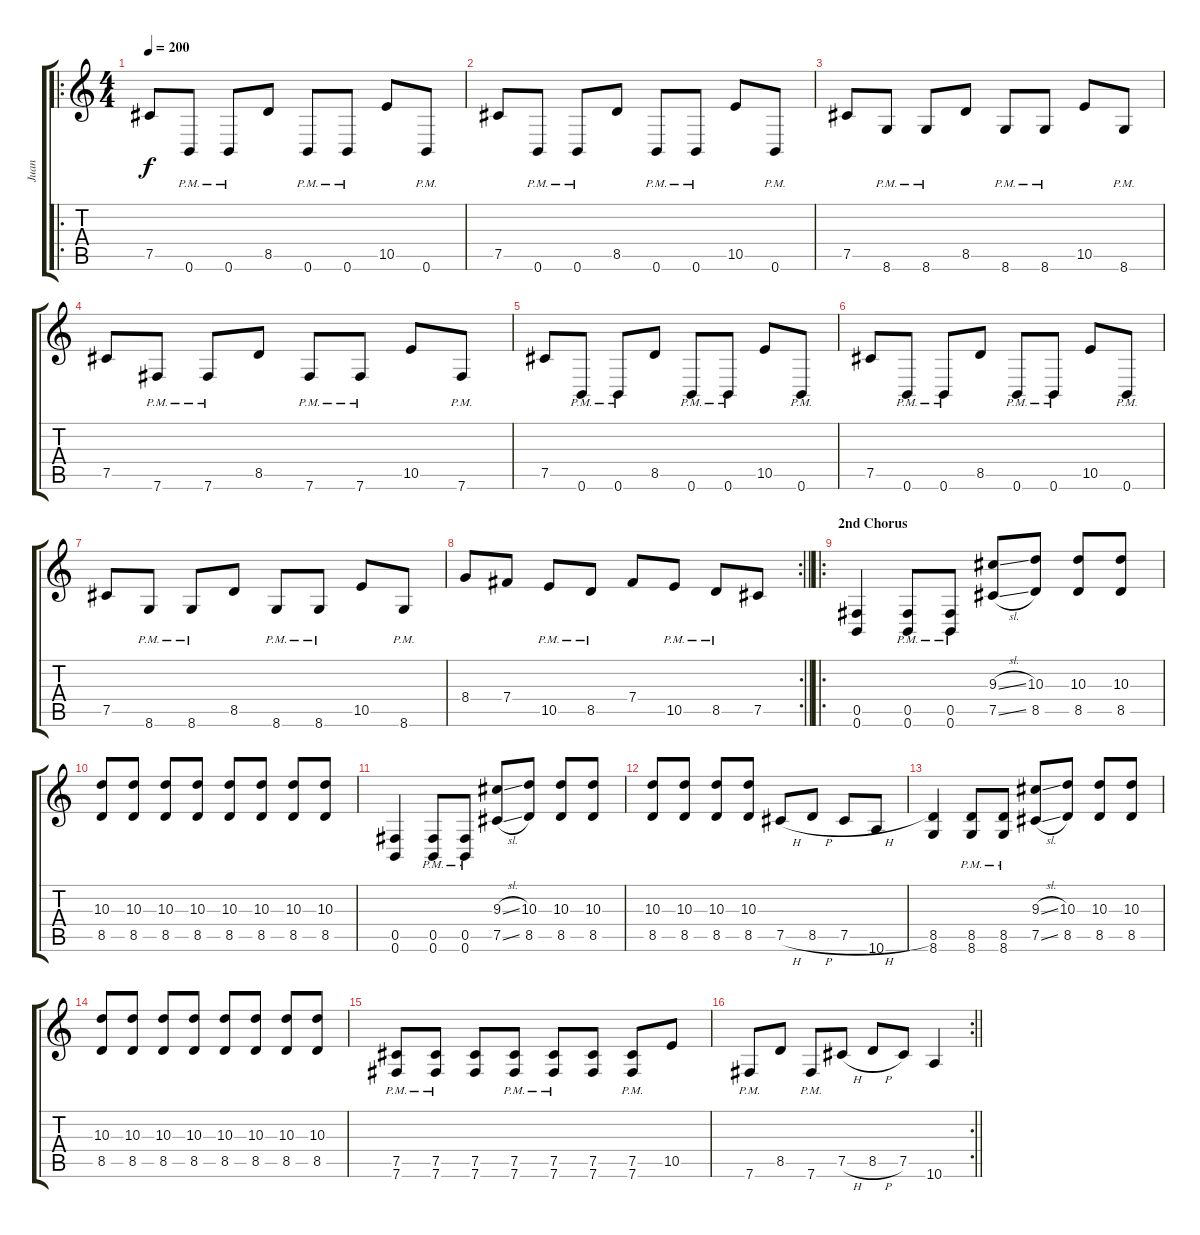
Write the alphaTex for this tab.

\track ("Juan" "Juan") {instrument overdrivenguitar}
\staff {score tabs}
\tuning (Db4 Ab3 E3 B2 Gb2 B1) {hide}
\ro
\ts (4 4)
\tempo 200
\clef g2
\ks c
7.5.8{dy f} 0.6{pm}.8 0.6{pm}.8 8.5.8 0.6{pm}.8 0.6{pm}.8 10.5.8 0.6{pm}.8 |
7.5.8 0.6{pm}.8 0.6{pm}.8 8.5.8 0.6{pm}.8 0.6{pm}.8 10.5.8 0.6{pm}.8 |
7.5.8 8.6{pm}.8 8.6{pm}.8 8.5.8 8.6{pm}.8 8.6{pm}.8 10.5.8 8.6{pm}.8 |
7.5.8 7.6{pm}.8 7.6{pm}.8 8.5.8 7.6{pm}.8 7.6{pm}.8 10.5.8 7.6{pm}.8 |
7.5.8 0.6{pm}.8 0.6{pm}.8 8.5.8 0.6{pm}.8 0.6{pm}.8 10.5.8 0.6{pm}.8 |
7.5.8 0.6{pm}.8 0.6{pm}.8 8.5.8 0.6{pm}.8 0.6{pm}.8 10.5.8 0.6{pm}.8 |
7.5.8 8.6{pm}.8 8.6{pm}.8 8.5.8 8.6{pm}.8 8.6{pm}.8 10.5.8 8.6{pm}.8 |
\rc 2
\barLineRight lightlight
8.4.8 7.4.8 10.5{pm}.8 8.5{pm}.8 7.4.8 10.5{pm}.8 8.5{pm}.8 7.5.8 |
\ro
\section ("" "2nd Chorus")
(0.5 0.6).4 (0.5{pm} 0.6{pm}).8 (0.5{pm} 0.6{pm}).8 (9.3{sl} 7.5{sl}).8 (10.3 8.5).8 (10.3 8.5).8 (10.3 8.5).8 |
(10.3 8.5).8 (10.3 8.5).8 (10.3 8.5).8 (10.3 8.5).8 (10.3 8.5).8 (10.3 8.5).8 (10.3 8.5).8 (10.3 8.5).8 |
(0.5 0.6).4 (0.5{pm} 0.6{pm}).8 (0.5{pm} 0.6{pm}).8 (9.3{sl} 7.5{sl}).8 (10.3 8.5).8 (10.3 8.5).8 (10.3 8.5).8 |
(10.3 8.5).8 (10.3 8.5).8 (10.3 8.5).8 (10.3 8.5).8 7.5{h}.8 8.5{h}.8 7.5{h}.8 10.6.8 |
(8.5 8.6).4 (8.5{pm} 8.6{pm}).8 (8.5{pm} 8.6{pm}).8 (9.3{sl} 7.5{sl}).8 (10.3 8.5).8 (10.3 8.5).8 (10.3 8.5).8 |
(10.3 8.5).8 (10.3 8.5).8 (10.3 8.5).8 (10.3 8.5).8 (10.3 8.5).8 (10.3 8.5).8 (10.3 8.5).8 (10.3 8.5).8 |
(7.5{pm} 7.6{pm}).8 (7.5{pm} 7.6{pm}).8 (7.5 7.6).8 (7.5{pm} 7.6{pm}).8 (7.5{pm} 7.6{pm}).8 (7.5 7.6).8 (7.5{pm} 7.6{pm}).8 10.5.8 |
\rc 2
\barLineRight lightlight
7.6{pm}.8 8.5.8 7.6{pm}.8 7.5{h}.8 8.5{h}.8 7.5{h}.8 10.6.4
